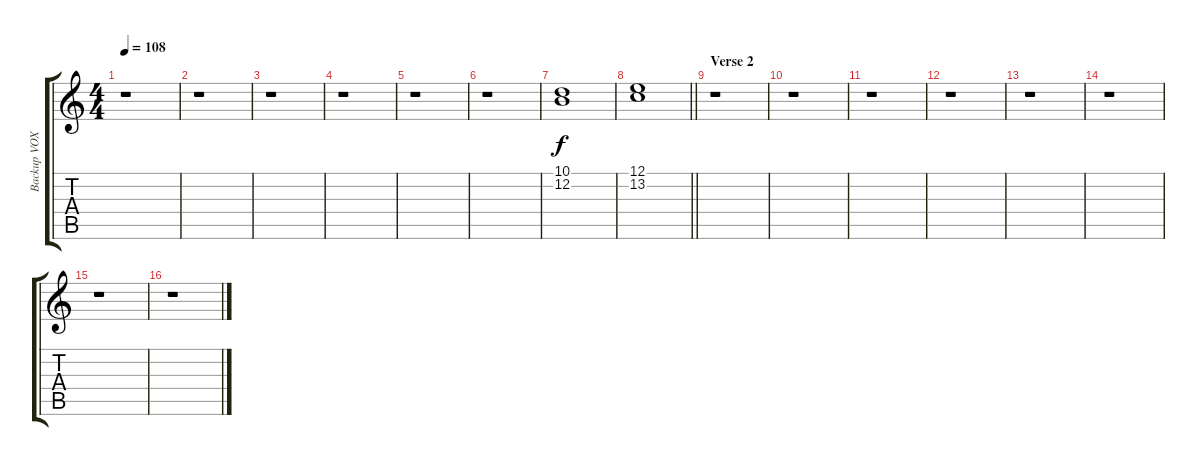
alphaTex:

\track ("Backup VOX" "Backup VOX") {instrument flute}
\staff {score tabs}
\tuning (E4 B3 G3 D3 A2 E2) {hide}
\ts (4 4)
\tempo 108
\clef g2
\ks c
r.1{dy f} |
r.1 |
r.1 |
r.1 |
r.1 |
r.1 |
(10.1 12.2).1 |
\barLineRight lightlight
(12.1 13.2).1 |
\section ("" "Verse 2")
r.1 |
r.1 |
r.1 |
r.1 |
r.1 |
r.1 |
r.1 |
r.1
